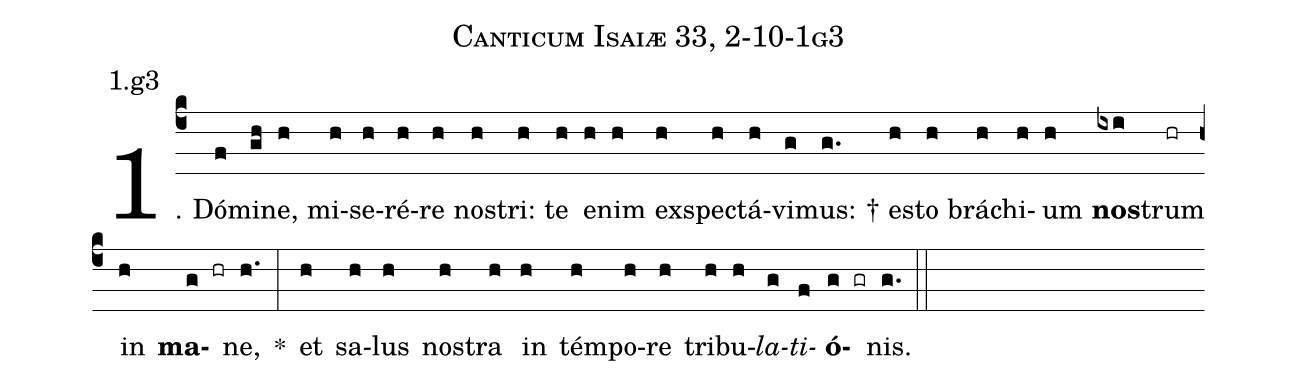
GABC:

name: Canticum Isaiæ 33, 2-10-1g3;
annotation: 1.g3;
%%
(c4)1. Dó(f)mi(gh)ne,(h) mi(h)se(h)ré(h)re(h) nos(h)tri:(h) te(h) e(h)nim(h) ex(h)spec(h)tá(h)vi(g)mus: †(g.) es(h)to(h) brá(h)chi(h)um(h) <b>nos</b>(ixi)trum(hr) in(h) <b>ma</b>(g hr)ne,(h.) *(:) et(h) sa(h)lus(h) nos(h)tra(h) in(h) tém(h)po(h)re(h) tri(h)bu(h)<i>la</i>(g)<i>ti</i>(f)<b>ó</b>(g gr)nis.(g.) (::)
